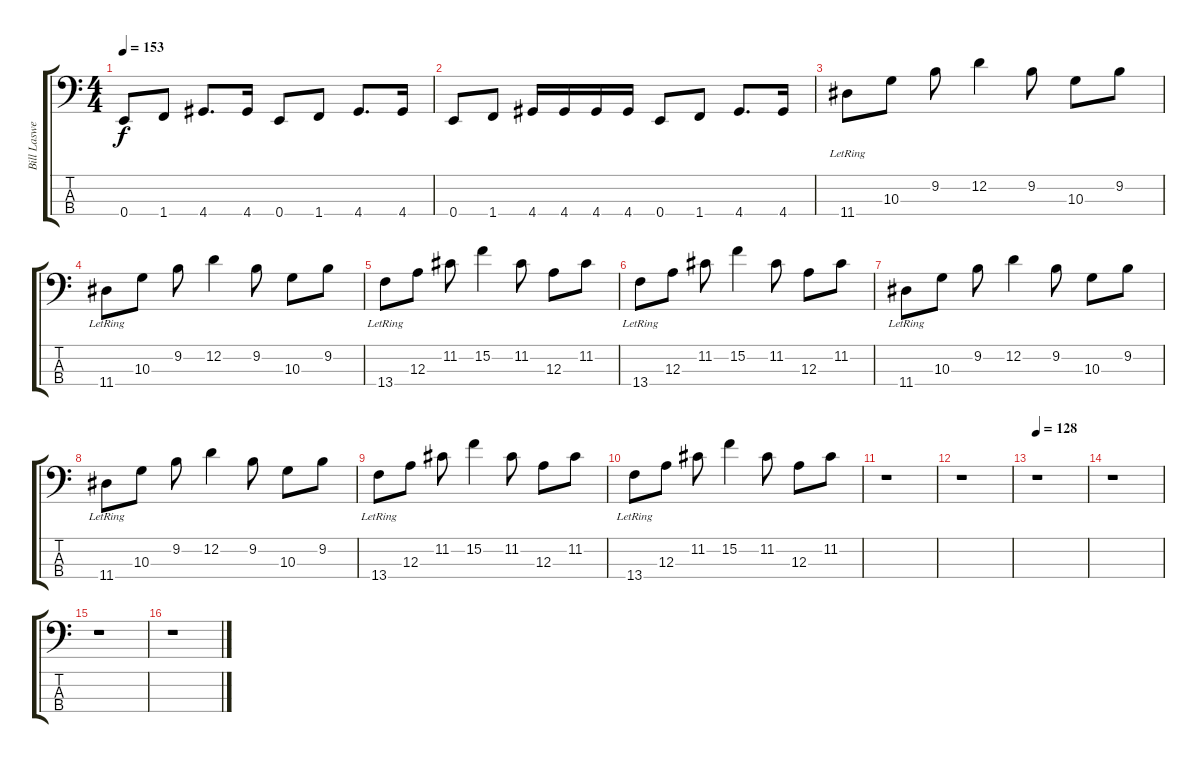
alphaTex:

\track ("Bill Laswell" "Bill Laswe") {instrument electricbasspick}
\staff {score tabs}
\tuning (G2 D2 A1 E1) {hide}
\ts (4 4)
\tempo 153
\clef f4
\ks c
0.4.8{dy f} 1.4.8 4.4.8{d} 4.4.16 0.4.8 1.4.8 4.4.8{d} 4.4.16 |
0.4.8 1.4.8 4.4.16 4.4.16 4.4.16 4.4.16 0.4.8 1.4.8 4.4.8{d} 4.4.16 |
11.4{lr}.8 10.3.8 9.2.8 12.2.4 9.2.8 10.3.8 9.2.8 |
11.4{lr}.8 10.3.8 9.2.8 12.2.4 9.2.8 10.3.8 9.2.8 |
13.4{lr}.8 12.3.8 11.2.8 15.2.4 11.2.8 12.3.8 11.2.8 |
13.4{lr}.8 12.3.8 11.2.8 15.2.4 11.2.8 12.3.8 11.2.8 |
11.4{lr}.8 10.3.8 9.2.8 12.2.4 9.2.8 10.3.8 9.2.8 |
11.4{lr}.8 10.3.8 9.2.8 12.2.4 9.2.8 10.3.8 9.2.8 |
13.4{lr}.8 12.3.8 11.2.8 15.2.4 11.2.8 12.3.8 11.2.8 |
13.4{lr}.8 12.3.8 11.2.8 15.2.4 11.2.8 12.3.8 11.2.8 |
r.1 |
r.1 |
\tempo 128
r.1 |
r.1 |
r.1 |
r.1
